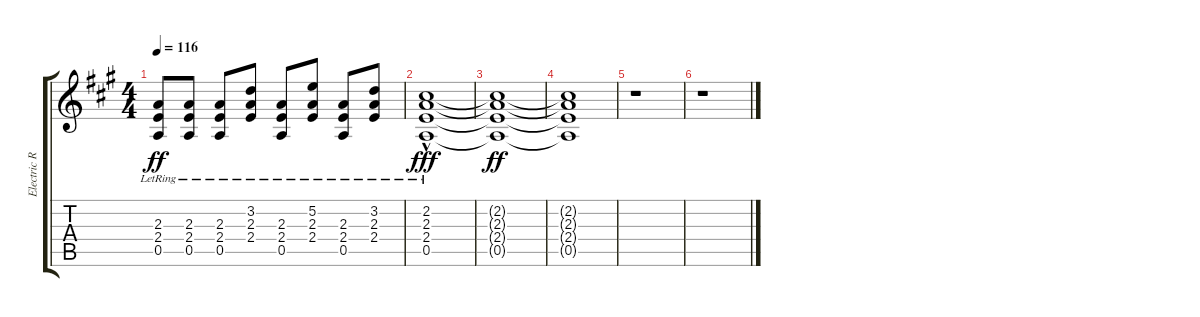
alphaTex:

\track ("Electric Rhythm" "Electric R") {instrument overdrivenguitar}
\staff {score tabs}
\tuning (E4 B3 G3 D3 A2 E2) {hide}
\ts (4 4)
\tempo 116
\clef g2
\ks a
(2.3{lr} 2.4{lr} 0.5{lr}).8{dy ff} (2.3{lr} 2.4{lr} 0.5{lr}).8 (2.3{lr} 2.4{lr} 0.5{lr}).8 (3.2{lr} 2.3{lr} 2.4{lr}).8 (2.3{lr} 2.4{lr} 0.5{lr}).8 (5.2{lr} 2.3{lr} 2.4{lr}).8 (2.3{lr} 2.4{lr} 0.5{lr}).8 (3.2{lr} 2.3{lr} 2.4{lr}).8 |
(2.2{hac lr} 2.3{hac lr} 2.4{hac lr} 0.5{hac lr}).1{dy fff} |
(2.2{t} 2.3{t} 2.4{t} 0.5{t}).1{dy ff} |
(2.2{t} 2.3{t} 2.4{t} 0.5{t}).1 |
r.1 |
r.1
